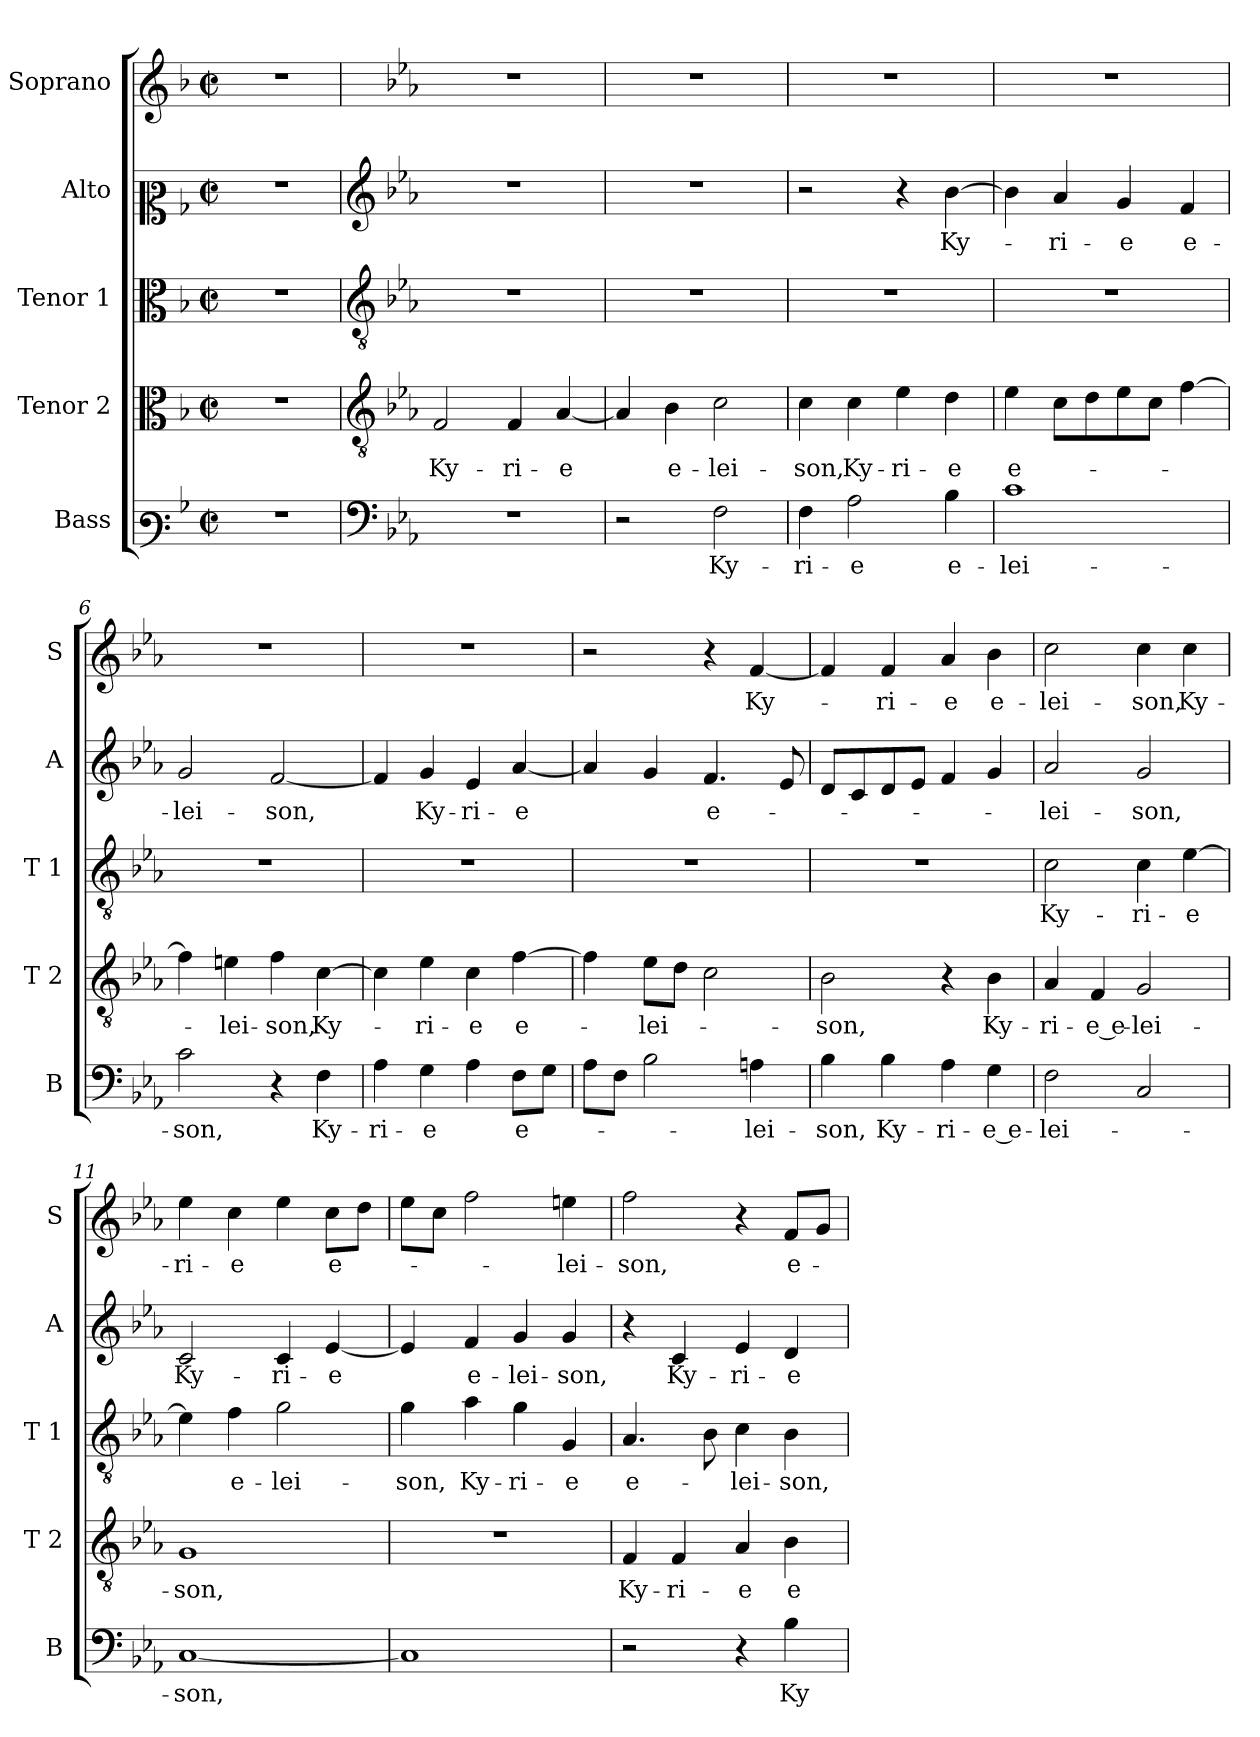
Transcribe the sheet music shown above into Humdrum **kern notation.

**kern	**text	**kern	**text	**kern	**text	**kern	**text	**kern	**text
*part5	*part5	*part4	*part4	*part3	*part3	*part2	*part2	*part1	*part1
*staff5	*staff5	*staff4	*staff4	*staff3	*staff3	*staff2	*staff2	*staff1	*staff1
*I"Bass	*	*I"Tenor 2	*	*I"Tenor 1	*	*I"Alto	*	*I"Soprano	*
*I'B	*	*I'T 2	*	*I'T 1	*	*I'A	*	*I'S	*
*clefF3	*	*clefC3	*	*clefC3	*	*clefC2	*	*clefG2	*
*k[b-]	*	*k[b-]	*	*k[b-]	*	*k[b-]	*	*k[b-]	*
*F:	*	*F:	*	*F:	*	*F:	*	*F:	*
*M2/2	*	*M2/2	*	*M2/2	*	*M2/2	*	*M2/2	*
*met(c|)	*	*met(c|)	*	*met(c|)	*	*met(c|)	*	*met(c|)	*
=1	=1	=1	=1	=1	=1	=1	=1	=1	=1
1r	.	1r	.	1r	.	1r	.	1r	.
=2	=2	=2	=2	=2	=2	=2	=2	=2	=2
*clefF4	*	*clefGv2	*	*clefGv2	*	*clefG2	*	*	*
*k[b-e-a-]	*	*k[b-e-a-]	*	*k[b-e-a-]	*	*k[b-e-a-]	*	*k[b-e-a-]	*
*E-:	*	*E-:	*	*E-:	*	*E-:	*	*E-:	*
!	!	!	!LO:LY:b	!	!	!	!	!	!
1r	.	2F/	Ky-	1r	.	1r	.	1r	.
!	!	!	!LO:LY:b	!	!	!	!	!	!
.	.	4F/	-ri-	.	.	.	.	.	.
!	!	!	!LO:LY:b	!	!	!	!	!	!
.	.	[4A-/	-e	.	.	.	.	.	.
=3	=3	=3	=3	=3	=3	=3	=3	=3	=3
2r	.	4A-/]	.	1r	.	1r	.	1r	.
!	!	!	!LO:LY:b	!	!	!	!	!	!
.	.	4B-\	e-	.	.	.	.	.	.
!	!LO:LY:b	!	!LO:LY:b	!	!	!	!	!	!
2F\	Ky-	2c\	-lei-	.	.	.	.	.	.
=4	=4	=4	=4	=4	=4	=4	=4	=4	=4
!	!LO:LY:b	!	!LO:LY:b	!	!	!	!	!	!
4F\	-ri-	4c\	-son,	1r	.	2r	.	1r	.
!	!LO:LY:b	!	!LO:LY:b	!	!	!	!	!	!
2A-\	-e	4c\	Ky-	.	.	.	.	.	.
!	!	!	!LO:LY:b	!	!	!	!	!	!
.	.	4e-\	-ri-	.	.	4r	.	.	.
!	!LO:LY:b	!	!LO:LY:b	!	!	!	!LO:LY:b	!	!
4B-\	e-	4d\	-e	.	.	[4b-\	Ky-	.	.
=5	=5	=5	=5	=5	=5	=5	=5	=5	=5
!	!LO:LY:b	!	!LO:LY:b	!	!	!	!	!	!
1c	-lei-	4e-\	e-	1r	.	4b-\]	.	1r	.
!	!	!	!	!	!	!	!LO:LY:b	!	!
.	.	8c\L	.	.	.	4a-/	-ri-	.	.
.	.	8d\	.	.	.	.	.	.	.
!	!	!	!	!	!	!	!LO:LY:b	!	!
.	.	8e-\	.	.	.	4g/	-e	.	.
.	.	8c\J	.	.	.	.	.	.	.
!	!	!	!	!	!	!	!LO:LY:b	!	!
.	.	[4f\	.	.	.	4f/	e-	.	.
=6	=6	=6	=6	=6	=6	=6	=6	=6	=6
!	!LO:LY:b	!	!	!	!	!	!LO:LY:b	!	!
2c\	-son,	4f\]	.	1r	.	2g/	-lei-	1r	.
!	!	!	!LO:LY:b	!	!	!	!	!	!
.	.	4en\	-lei-	.	.	.	.	.	.
!	!	!	!LO:LY:b	!	!	!	!LO:LY:b	!	!
4r	.	4f\	-son,	.	.	[2f/	-son,	.	.
!	!LO:LY:b	!	!LO:LY:b	!	!	!	!	!	!
4F\	Ky-	[4c\	Ky-	.	.	.	.	.	.
!!LO:LB:g=z
=7	=7	=7	=7	=7	=7	=7	=7	=7	=7
!	!LO:LY:b	!	!	!	!	!	!	!	!
4A-\	-ri-	4c\]	.	1r	.	4f/]	.	1r	.
!	!LO:LY:b	!	!LO:LY:b	!	!	!	!LO:LY:b	!	!
4G\	-e	4e-\	-ri-	.	.	4g/	Ky-	.	.
!	!	!	!LO:LY:b	!	!	!	!LO:LY:b	!	!
4A-\	.	4c\	-e	.	.	4e-/	-ri-	.	.
!	!LO:LY:b	!	!LO:LY:b	!	!	!	!LO:LY:b	!	!
8F\L	e-	[4f\	e-	.	.	[4a-/	-e	.	.
8G\J	.	.	.	.	.	.	.	.	.
=8	=8	=8	=8	=8	=8	=8	=8	=8	=8
8A-\L	.	4f\]	.	1r	.	4a-/]	.	2r	.
8F\J	.	.	.	.	.	.	.	.	.
!	!	!	!LO:LY:b	!	!	!	!	!	!
2B-\	.	8e-\L	-lei-	.	.	4g/	.	.	.
.	.	8d\J	.	.	.	.	.	.	.
!	!	!	!	!	!	!	!LO:LY:b	!	!
.	.	2c\	.	.	.	4.f/	e-	4r	.
!	!LO:LY:b	!	!	!	!	!	!	!	!LO:LY:b
4An\	-lei-	.	.	.	.	.	.	[4f/	Ky-
.	.	.	.	.	.	8e-/	.	.	.
=9	=9	=9	=9	=9	=9	=9	=9	=9	=9
!	!LO:LY:b	!	!LO:LY:b	!	!	!	!	!	!
4B-\	-son,	2B-\	-son,	1r	.	8d/L	.	4f/]	.
.	.	.	.	.	.	8c/	.	.	.
!	!LO:LY:b	!	!	!	!	!	!	!	!LO:LY:b
4B-\	Ky-	.	.	.	.	8d/	.	4f/	-ri-
.	.	.	.	.	.	8e-/J	.	.	.
!	!LO:LY:b	!	!	!	!	!	!	!	!LO:LY:b
4A-\	-ri-	4r	.	.	.	4f/	.	4a-/	-e
!	!LO:LY:b	!	!LO:LY:b	!	!	!	!	!	!LO:LY:b
4G\	-e e-	4B-\	Ky-	.	.	4g/	.	4b-\	e-
=10	=10	=10	=10	=10	=10	=10	=10	=10	=10
!	!LO:LY:b	!	!LO:LY:b	!	!LO:LY:b	!	!LO:LY:b	!	!LO:LY:b
2F\	-lei-	4A-/	-ri-	2c\	Ky-	2a-/	-lei-	2cc\	-lei-
!	!	!	!LO:LY:b	!	!	!	!	!	!
.	.	4F/	-e e-	.	.	.	.	.	.
!	!	!	!LO:LY:b	!	!LO:LY:b	!	!LO:LY:b	!	!LO:LY:b
2C/	.	2G/	-lei-	4c\	-ri-	2g/	-son,	4cc\	-son,
!	!	!	!	!	!LO:LY:b	!	!	!	!LO:LY:b
.	.	.	.	[4e-\	-e	.	.	4cc\	Ky-
=11	=11	=11	=11	=11	=11	=11	=11	=11	=11
!	!LO:LY:b	!	!LO:LY:b	!	!	!	!LO:LY:b	!	!LO:LY:b
[1C	-son,	1G	-son,	4e-\]	.	2c/	Ky-	4ee-\	-ri-
!	!	!	!	!	!LO:LY:b	!	!	!	!LO:LY:b
.	.	.	.	4f\	e-	.	.	4cc\	-e
!	!	!	!	!	!LO:LY:b	!	!LO:LY:b	!	!
.	.	.	.	2g\	-lei-	4c/	-ri-	4ee-\	.
!	!	!	!	!	!	!	!LO:LY:b	!	!LO:LY:b
.	.	.	.	.	.	[4e-/	-e	8cc\L	e-
.	.	.	.	.	.	.	.	8dd\J	.
=12	=12	=12	=12	=12	=12	=12	=12	=12	=12
!	!	!	!	!	!LO:LY:b	!	!	!	!
1C]	.	1r	.	4g\	-son,	4e-/]	.	8ee-\L	.
.	.	.	.	.	.	.	.	8cc\J	.
!	!	!	!	!	!LO:LY:b	!	!LO:LY:b	!	!
.	.	.	.	4a-\	Ky-	4f/	e-	2ff\	.
!	!	!	!	!	!LO:LY:b	!	!LO:LY:b	!	!
.	.	.	.	4g\	-ri-	4g/	-lei-	.	.
!	!	!	!	!	!LO:LY:b	!	!LO:LY:b	!	!LO:LY:b
.	.	.	.	4G/	-e	4g/	-son,	4een\	-lei-
!!LO:PB:g=z
=13	=13	=13	=13	=13	=13	=13	=13	=13	=13
!	!	!	!LO:LY:b	!	!LO:LY:b	!	!	!	!LO:LY:b
2r	.	4F/	Ky-	4.A-/	e-	4r	.	2ff\	-son,
!	!	!	!LO:LY:b	!	!	!	!LO:LY:b	!	!
.	.	4F/	-ri-	.	.	4c/	Ky-	.	.
.	.	.	.	8B-\	.	.	.	.	.
!	!	!	!LO:LY:b	!	!LO:LY:b	!	!LO:LY:b	!	!
4r	.	4A-/	-e	4c\	-lei-	4e-/	-ri-	4r	.
!	!LO:LY:b	!	!LO:LY:b	!	!LO:LY:b	!	!LO:LY:b	!	!LO:LY:b
4B-\	Ky-	4B-\	e-	4B-\	-son,	4d/	-e	8f/L	e-
.	.	.	.	.	.	.	.	8g/J	.
=	=	=	=	=	=	=	=	=	=
*-	*-	*-	*-	*-	*-	*-	*-	*-	*-
